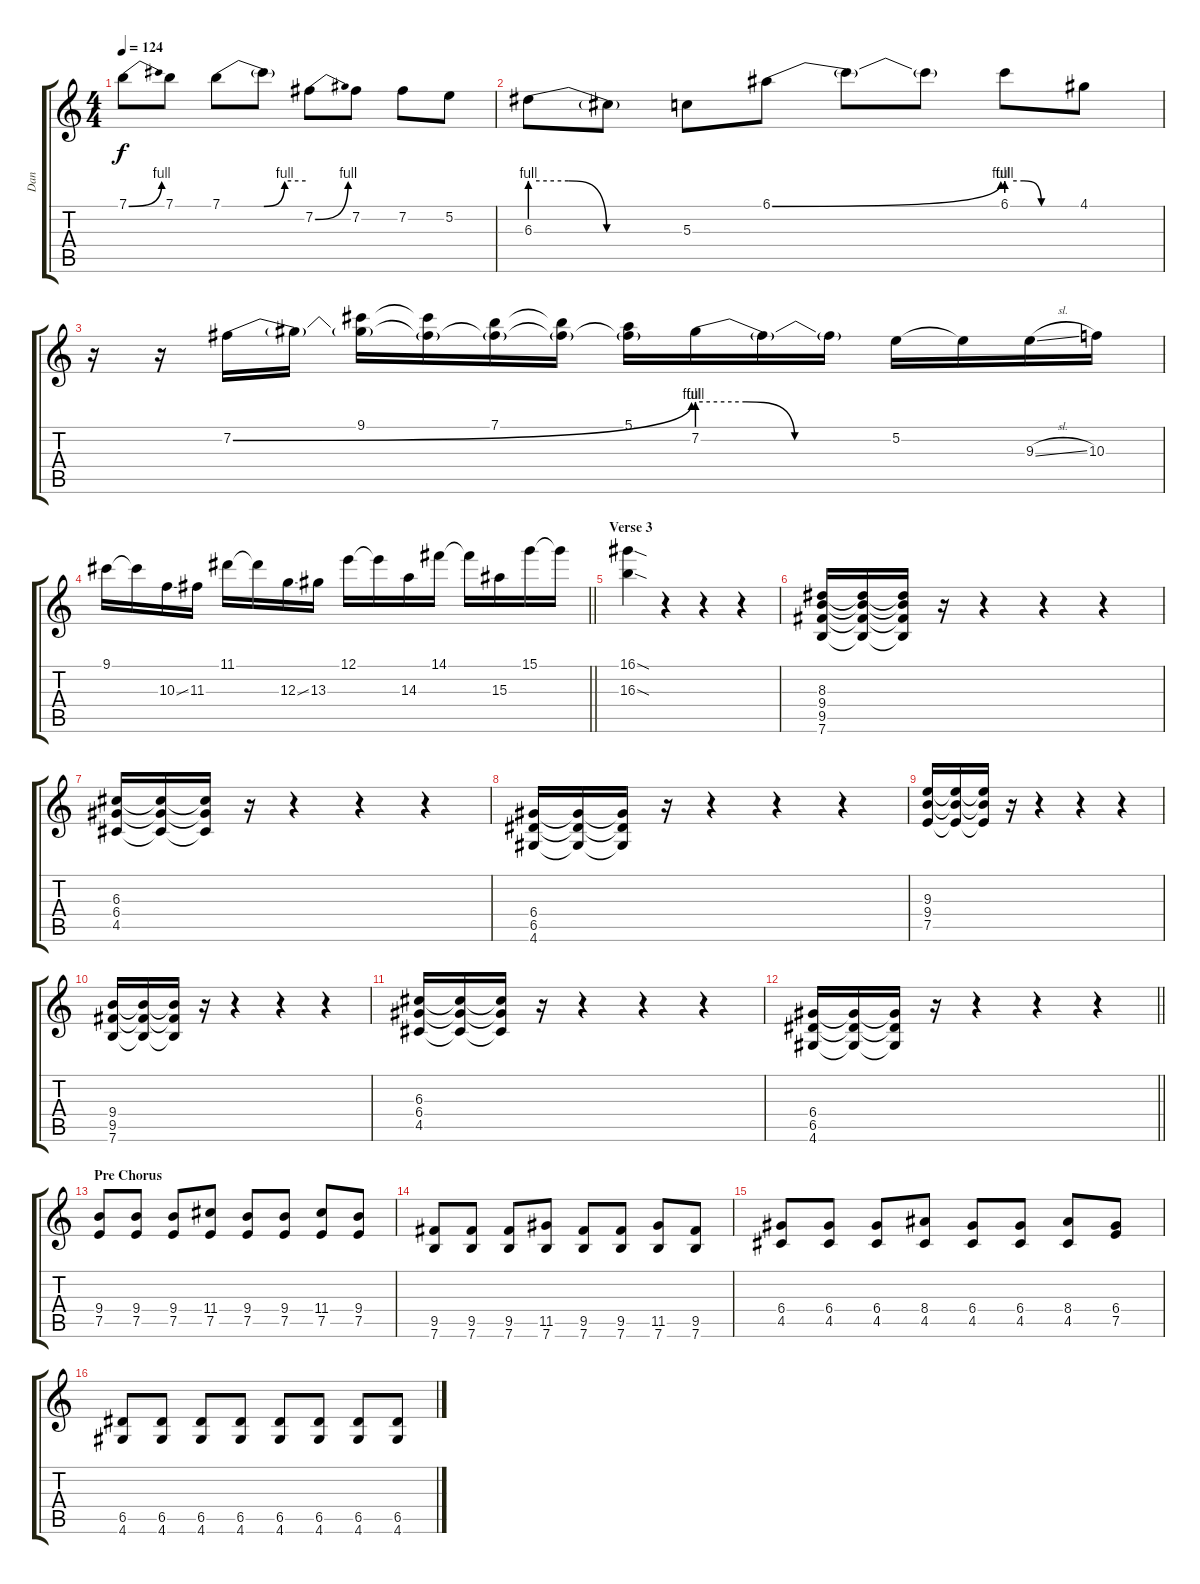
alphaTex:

\track ("Dan" "Dan") {instrument overdrivenguitar}
\staff {score tabs}
\tuning (E4 B3 G3 D3 A2 E2) {hide}
\ts (4 4)
\tempo 124
\clef g2
\ks c
7.1{be (bend 0 0 60 4)}.8{dy f} 7.1.8 7.1{be (custom 0 0 15 0 30 0 45 4 60 4)}.8 7.1{t}.8 7.2{be (bend 0 0 60 4)}.8 7.2.8 7.2.8 5.2.8 |
6.3{be (custom 0 4 15 4 30 0 60 0)}.8 6.3{t}.8 5.3.8 6.1{be (bend 0 0 60 4)}.8 6.1{t}.8 6.1{t}.8 6.1{be (custom 0 4 15 4 30 0 60 0)}.8 4.1.8 |
r.16 r.16 7.2{be (bend 0 0 60 4)}.16 7.2{t}.16 (9.1 7.2{t}).16 (9.1{t} 7.2{t}).16 (7.1 7.2{t}).16 (7.1{t} 7.2{t}).16 (5.1 7.2{t}).16 7.2{be (custom 0 4 15 4 30 0 60 0)}.16 7.2{t}.16 7.2{t}.16 5.2.16 5.2{t}.16 9.3{sl}.16 10.3.16 |
\barLineRight lightlight
9.1.16 9.1{t}.16 10.3{ss}.16 11.3.16 11.1.16 11.1{t}.16 12.3{ss}.16 13.3.16 12.1.16 12.1{t}.16 14.3.16 14.1.16 14.1{t}.16 15.3.16 15.1.16 15.1{t}.16 |
\section ("" "Verse 3")
(16.1{sod} 16.3{sod}).4 r.4 r.4 r.4 |
(8.3 9.4 9.5 7.6).16{instrument distortionguitar} (8.3{t} 9.4{t} 9.5{t} 7.6{t}).16 (8.3{t} 9.4{t} 9.5{t} 7.6{t}).16 r.16 r.4 r.4 r.4 |
(6.3 6.4 4.5).16 (6.3{t} 6.4{t} 4.5{t}).16 (6.3{t} 6.4{t} 4.5{t}).16 r.16 r.4 r.4 r.4 |
(6.4 6.5 4.6).16 (6.4{t} 6.5{t} 4.6{t}).16 (6.4{t} 6.5{t} 4.6{t}).16 r.16 r.4 r.4 r.4 |
(9.3 9.4 7.5).16 (9.3{t} 9.4{t} 7.5{t}).16 (9.3{t} 9.4{t} 7.5{t}).16 r.16 r.4 r.4 r.4 |
(9.4 9.5 7.6).16 (9.4{t} 9.5{t} 7.6{t}).16 (9.4{t} 9.5{t} 7.6{t}).16 r.16 r.4 r.4 r.4 |
(6.3 6.4 4.5).16 (6.3{t} 6.4{t} 4.5{t}).16 (6.3{t} 6.4{t} 4.5{t}).16 r.16 r.4 r.4 r.4 |
\barLineRight lightlight
(6.4 6.5 4.6).16 (6.4{t} 6.5{t} 4.6{t}).16 (6.4{t} 6.5{t} 4.6{t}).16 r.16 r.4 r.4 r.4 |
\section ("" "Pre Chorus")
(9.4 7.5).8{volume 11} (9.4 7.5).8 (9.4 7.5).8 (11.4 7.5).8 (9.4 7.5).8 (9.4 7.5).8 (11.4 7.5).8 (9.4 7.5).8 |
(9.5 7.6).8 (9.5 7.6).8 (9.5 7.6).8 (11.5 7.6).8 (9.5 7.6).8 (9.5 7.6).8 (11.5 7.6).8 (9.5 7.6).8 |
(6.4 4.5).8 (6.4 4.5).8 (6.4 4.5).8 (8.4 4.5).8 (6.4 4.5).8 (6.4 4.5).8 (8.4 4.5).8 (6.4 7.5).8 |
(6.5 4.6).8 (6.5 4.6).8 (6.5 4.6).8 (6.5 4.6).8 (6.5 4.6).8 (6.5 4.6).8 (6.5 4.6).8 (6.5 4.6).8
